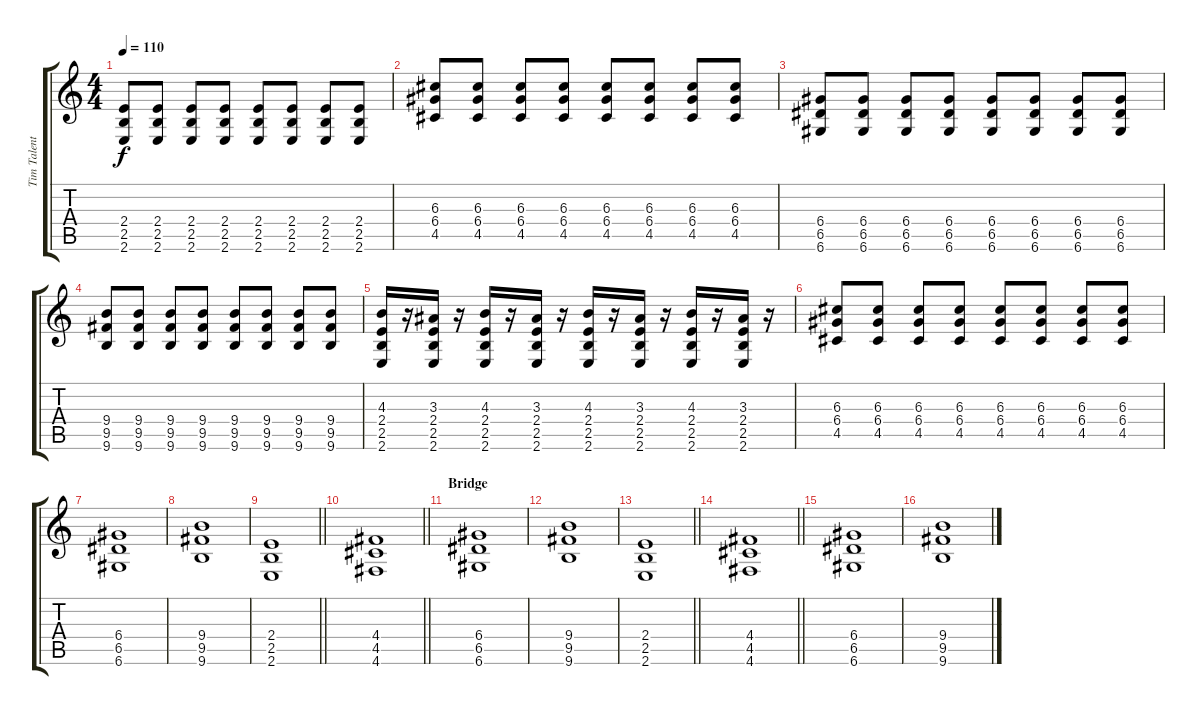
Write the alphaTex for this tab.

\track ("Tim Talent" "Tim Talent") {instrument distortionguitar}
\staff {score tabs}
\tuning (E4 B3 G3 D3 A2 D2) {hide}
\ts (4 4)
\tempo 110
\clef g2
\ks c
(2.4 2.5 2.6).8{dy f} (2.4 2.5 2.6).8 (2.4 2.5 2.6).8 (2.4 2.5 2.6).8 (2.4 2.5 2.6).8 (2.4 2.5 2.6).8 (2.4 2.5 2.6).8 (2.4 2.5 2.6).8 |
(6.3 6.4 4.5).8 (6.3 6.4 4.5).8 (6.3 6.4 4.5).8 (6.3 6.4 4.5).8 (6.3 6.4 4.5).8 (6.3 6.4 4.5).8 (6.3 6.4 4.5).8 (6.3 6.4 4.5).8 |
(6.4 6.5 6.6).8 (6.4 6.5 6.6).8 (6.4 6.5 6.6).8 (6.4 6.5 6.6).8 (6.4 6.5 6.6).8 (6.4 6.5 6.6).8 (6.4 6.5 6.6).8 (6.4 6.5 6.6).8 |
(9.4 9.5 9.6).8 (9.4 9.5 9.6).8 (9.4 9.5 9.6).8 (9.4 9.5 9.6).8 (9.4 9.5 9.6).8 (9.4 9.5 9.6).8 (9.4 9.5 9.6).8 (9.4 9.5 9.6).8 |
(4.3 2.4 2.5 2.6).16 r.16 (3.3 2.4 2.5 2.6).16 r.16 (4.3 2.4 2.5 2.6).16 r.16 (3.3 2.4 2.5 2.6).16 r.16 (4.3 2.4 2.5 2.6).16 r.16 (3.3 2.4 2.5 2.6).16 r.16 (4.3 2.4 2.5 2.6).16 r.16 (3.3 2.4 2.5 2.6).16 r.16 |
(6.3 6.4 4.5).8 (6.3 6.4 4.5).8 (6.3 6.4 4.5).8 (6.3 6.4 4.5).8 (6.3 6.4 4.5).8 (6.3 6.4 4.5).8 (6.3 6.4 4.5).8 (6.3 6.4 4.5).8 |
(6.4 6.5 6.6).1 |
(9.4 9.5 9.6).1 |
\barLineRight lightlight
(2.4 2.5 2.6).1 |
\barLineRight lightlight
(4.4 4.5 4.6).1 |
\section ("" "Bridge")
(6.4 6.5 6.6).1 |
(9.4 9.5 9.6).1 |
\barLineRight lightlight
(2.4 2.5 2.6).1 |
\barLineRight lightlight
(4.4 4.5 4.6).1 |
(6.4 6.5 6.6).1 |
(9.4 9.5 9.6).1
